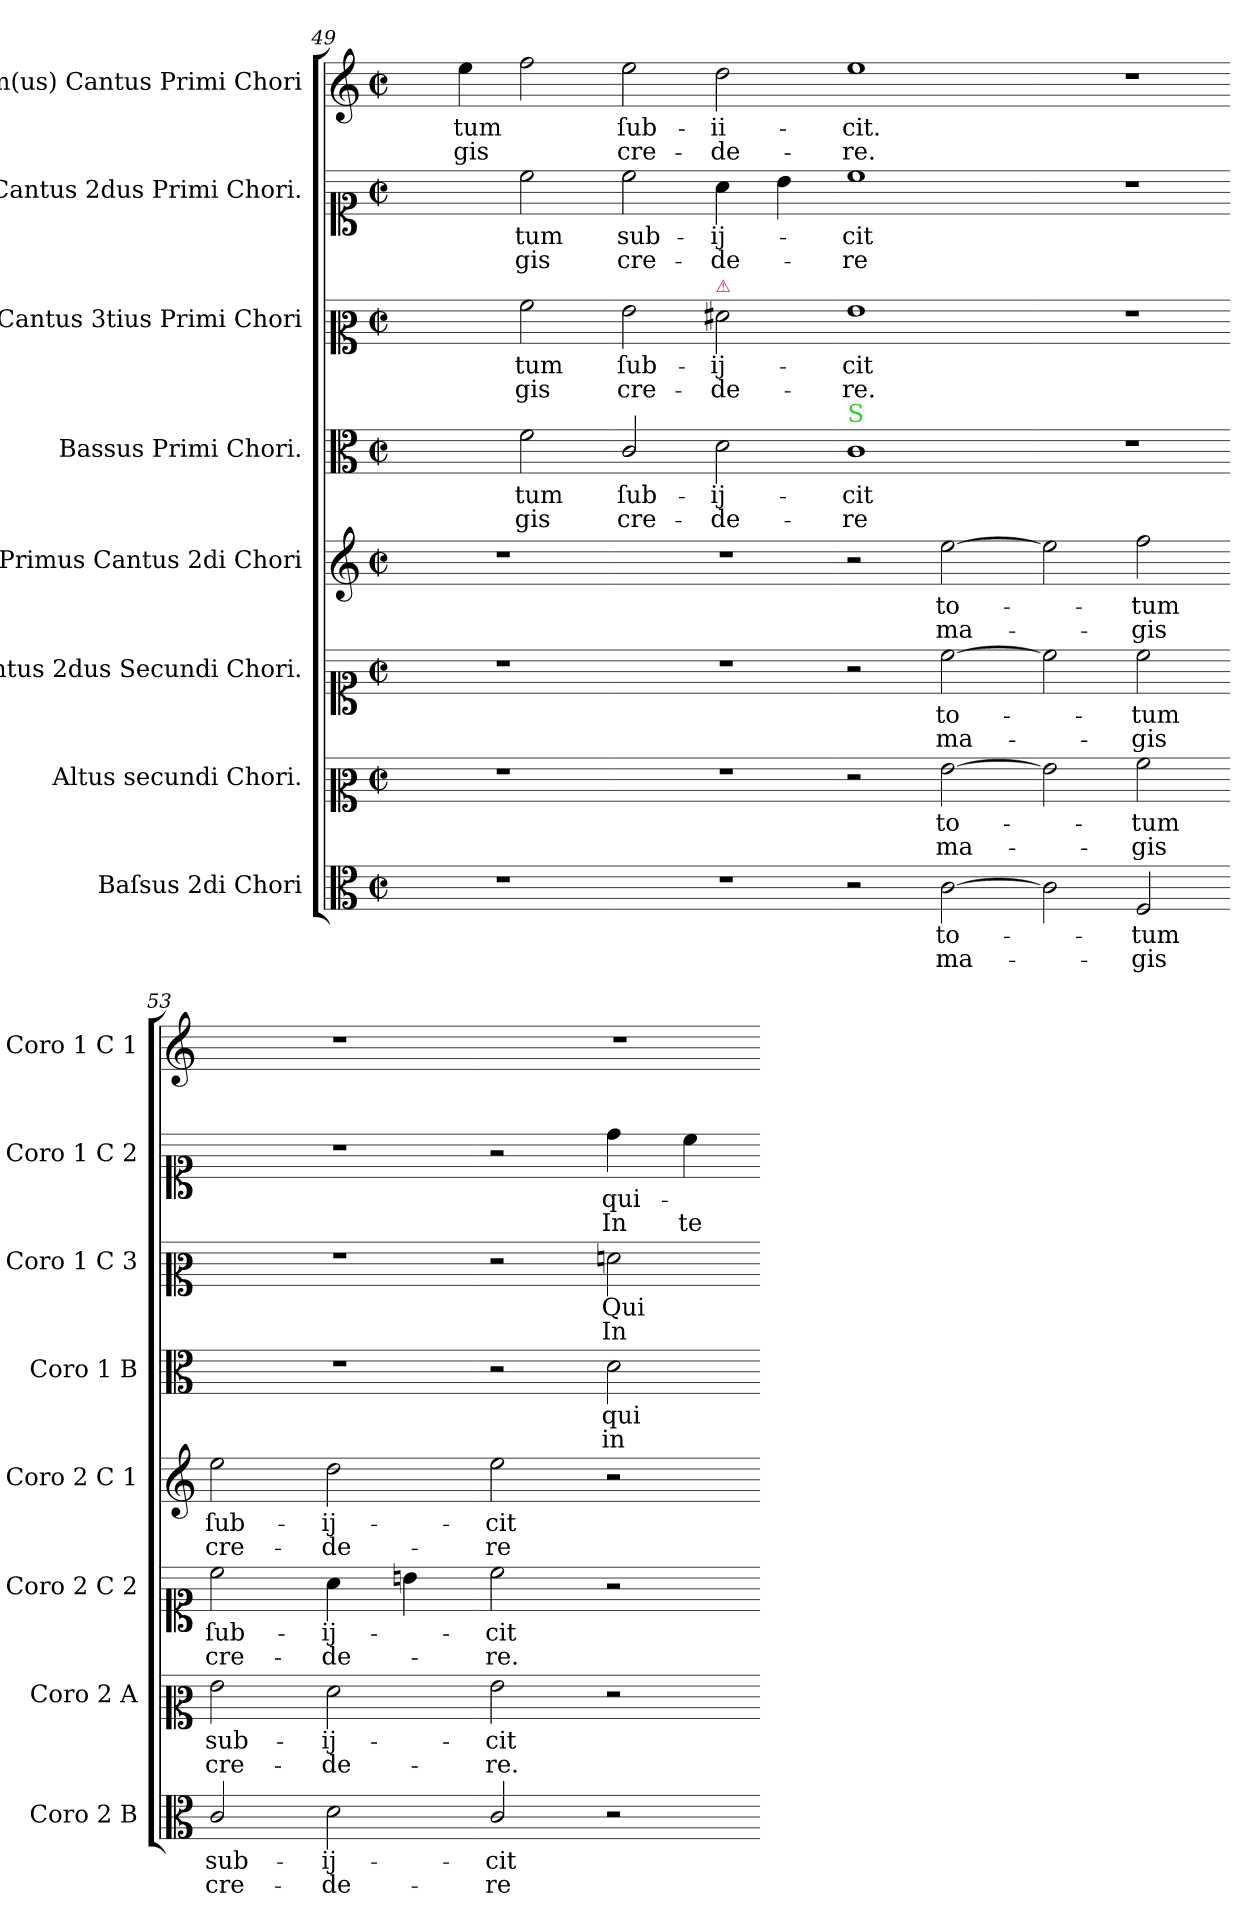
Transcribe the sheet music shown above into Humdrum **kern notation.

**kern	**text	**text	**kern	**text	**text	**kern	**text	**text	**kern	**text	**text	**kern	**text	**text	**kern	**text	**text	**kern	**text	**text	**kern	**text	**text
*part8	*part8	*part8	*part7	*part7	*part7	*part6	*part6	*part6	*part5	*part5	*part5	*part4	*part4	*part4	*part3	*part3	*part3	*part2	*part2	*part2	*part1	*part1	*part1
*staff8	*staff8	*staff8	*staff7	*staff7	*staff7	*staff6	*staff6	*staff6	*staff5	*staff5	*staff5	*staff4	*staff4	*staff4	*staff3	*staff3	*staff3	*staff2	*staff2	*staff2	*staff1	*staff1	*staff1
*I"Baſsus 2di Chori	*	*	*I"Altus secundi Chori.	*	*	*I"Cantus 2dus Secundi Chori.	*	*	*I"Primus Cantus 2di Chori	*	*	*I"Bassus Primi Chori.	*	*	*I"Cantus 3tius Primi Chori	*	*	*I"Cantus 2dus Primi Chori.	*	*	*I"1m(us) Cantus Primi Chori	*	*
*I'Coro 2 B	*	*	*I'Coro 2 A	*	*	*I'Coro 2 C 2	*	*	*I'Coro 2 C 1	*	*	*I'Coro 1 B	*	*	*I'Coro 1 C 3	*	*	*I'Coro 1 C 2	*	*	*I'Coro 1 C 1	*	*
*clefC3	*	*	*clefC2	*	*	*clefC1	*	*	*clefG2	*	*	*clefC3	*	*	*clefC2	*	*	*clefC1	*	*	*clefG2	*	*
*k[]	*	*	*k[]	*	*	*k[]	*	*	*k[]	*	*	*k[]	*	*	*k[]	*	*	*k[]	*	*	*k[]	*	*
*M2/2	*	*	*M2/2	*	*	*M2/2	*	*	*M2/2	*	*	*M2/2	*	*	*M2/2	*	*	*M2/2	*	*	*M2/2	*	*
*met(c|)	*	*	*met(c|)	*	*	*met(c|)	*	*	*met(c|)	*	*	*met(c|)	*	*	*met(c|)	*	*	*met(c|)	*	*	*met(c|)	*	*
=49	=49	=49	=49	=49	=49	=49	=49	=49	=49	=49	=49	=49	=49	=49	=49	=49	=49	=49	=49	=49	=49	=49	=49
1r	.	.	1r	.	.	1r	.	.	1r	.	.	2ryy	.	.	2ryy	.	.	2ryy	.	.	4ryy	.	.
.	.	.	.	.	.	.	.	.	.	.	.	.	.	.	.	.	.	.	.	.	4ee\	-tum	-gis
.	.	.	.	.	.	.	.	.	.	.	.	2f\	-tum	-gis	2a\	-tum	-gis	2cc\	-tum	-gis	2ff\	.	.
=50-	=50-	=50-	=50-	=50-	=50-	=50-	=50-	=50-	=50-	=50-	=50-	=50-	=50-	=50-	=50-	=50-	=50-	=50-	=50-	=50-	=50-	=50-	=50-
1r	.	.	1r	.	.	1r	.	.	1r	.	.	2c/	ſub-	cre-	2g\	ſub-	cre-	2cc\	sub-	cre-	2ee\	ſub-	cre-
!	!	!	!	!	!	!	!	!	!	!	!	!	!	!	!LO:TX:a:color=crimson:t=⚠	!	!	!	!	!	!	!	!
.	.	.	.	.	.	.	.	.	.	.	.	2d\	-ij-	-de-	2f#X\	-ij-	-de-	4a\	-ij-	-de-	2dd\	-ii-	-de-
.	.	.	.	.	.	.	.	.	.	.	.	.	.	.	.	.	.	4b\	.	.	.	.	.
=51-	=51-	=51-	=51-	=51-	=51-	=51-	=51-	=51-	=51-	=51-	=51-	=51-	=51-	=51-	=51-	=51-	=51-	=51-	=51-	=51-	=51-	=51-	=51-
!	!	!	!	!	!	!	!	!	!	!	!	!LO:TX:a:color=limegreen:t=S	!	!	!	!	!	!	!	!	!	!	!
2r	.	.	2r	.	.	2r	.	.	2r	.	.	1c	-cit	-re	1g	-cit	-re.	1cc	-cit	-re	1ee	-cit.	-re.
[2c\	to-	ma-	[2g\	to-	ma-	[2cc\	to-	ma-	[2ee\	to-	ma-	.	.	.	.	.	.	.	.	.	.	.	.
=52-	=52-	=52-	=52-	=52-	=52-	=52-	=52-	=52-	=52-	=52-	=52-	=52-	=52-	=52-	=52-	=52-	=52-	=52-	=52-	=52-	=52-	=52-	=52-
2c\]	.	.	2g\]	.	.	2cc\]	.	.	2ee\]	.	.	1r	.	.	1r	.	.	1r	.	.	1r	.	.
2F/	-tum	-gis	2a\	-tum	-gis	2cc\	-tum	-gis	2ff\	-tum	-gis	.	.	.	.	.	.	.	.	.	.	.	.
=53-	=53-	=53-	=53-	=53-	=53-	=53-	=53-	=53-	=53-	=53-	=53-	=53-	=53-	=53-	=53-	=53-	=53-	=53-	=53-	=53-	=53-	=53-	=53-
2c/	sub-	cre-	2g\	sub-	cre-	2cc\	ſub-	cre-	2ee\	ſub-	cre-	1r	.	.	1r	.	.	1r	.	.	1r	.	.
2d\	-ij-	-de-	2f\	-ij-	-de-	4a\	-ij-	-de-	2dd\	-ij-	-de-	.	.	.	.	.	.	.	.	.	.	.	.
.	.	.	.	.	.	4bn\	.	.	.	.	.	.	.	.	.	.	.	.	.	.	.	.	.
=54-	=54-	=54-	=54-	=54-	=54-	=54-	=54-	=54-	=54-	=54-	=54-	=54-	=54-	=54-	=54-	=54-	=54-	=54-	=54-	=54-	=54-	=54-	=54-
2c/	-cit	-re	2g\	-cit	-re.	2cc\	-cit	-re.	2ee\	-cit	-re	2r	.	.	2r	.	.	2r	.	.	1r	.	.
2r	.	.	2r	.	.	2r	.	.	2r	.	.	2d\	qui-	in	2fn\	Qui-	In	4dd\	qui-	In	.	.	.
.	.	.	.	.	.	.	.	.	.	.	.	.	.	.	.	.	.	4cc\	.	te	.	.	.
=-	=-	=-	=-	=-	=-	=-	=-	=-	=-	=-	=-	=-	=-	=-	=-	=-	=-	=-	=-	=-	=-	=-	=-
*-	*-	*-	*-	*-	*-	*-	*-	*-	*-	*-	*-	*-	*-	*-	*-	*-	*-	*-	*-	*-	*-	*-	*-
